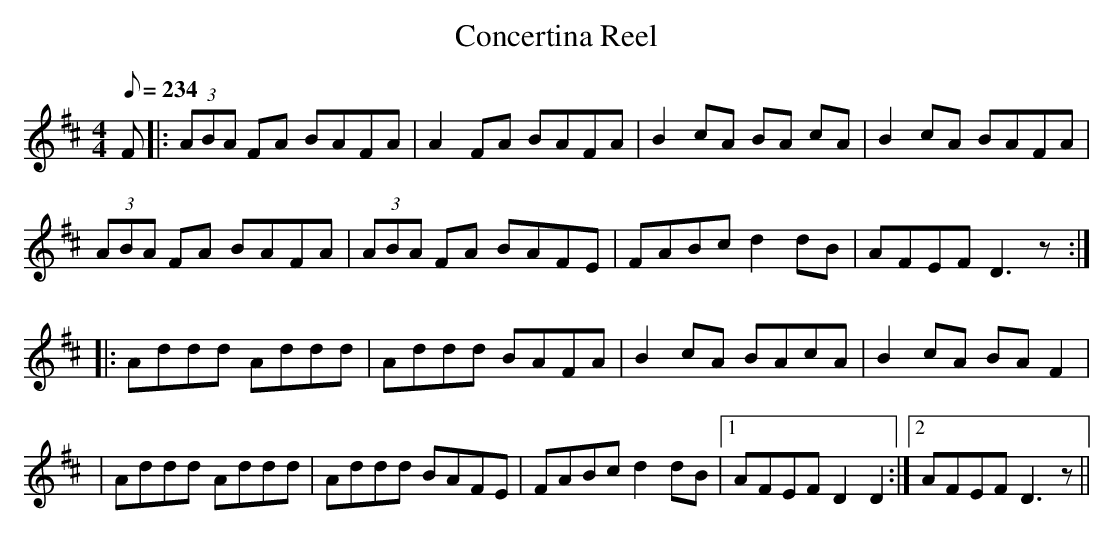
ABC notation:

X:1
T:Concertina Reel
M:4/4
L:1/8
Q:234
K:D
F|: (3ABA FA BAFA | A2 FA BAFA | B2 cA BA cA | B2 cA BAFA |
(3ABA FA BAFA | (3ABA FA BAFE | FABc d2 dB | AFEF D3 z :|
|: Addd Addd | Addd BAFA |B2 cA BAcA |B2 cA BA F2 |
|Addd Addd | Addd BAFE | FABc d2 dB |1 AFEF D2 D2 :|2  AFEF D3 z||
